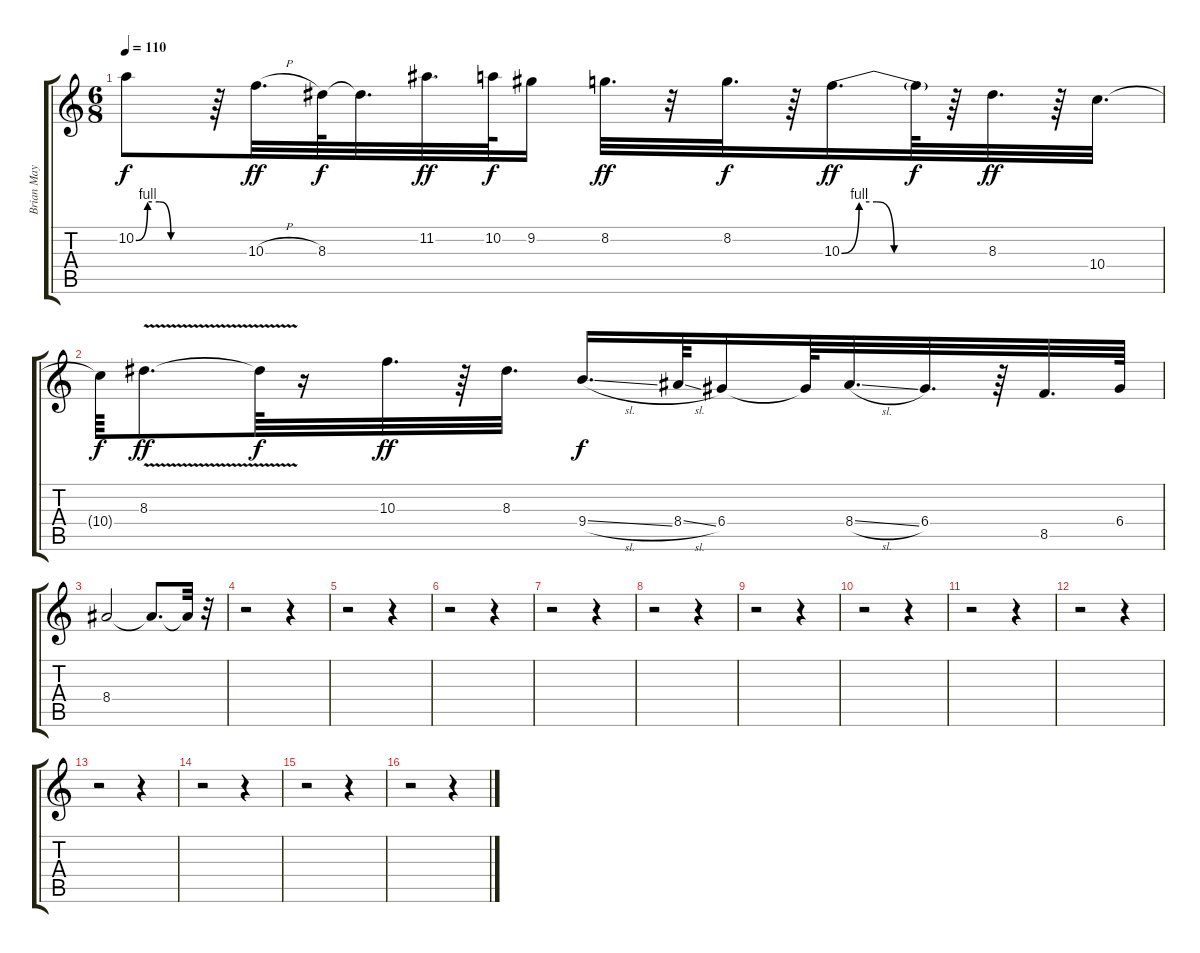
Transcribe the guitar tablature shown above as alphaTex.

\track ("Brian May Solo" "Brian May ") {instrument overdrivenguitar}
\staff {score tabs}
\tuning (E4 B3 G3 D3 A2 E2) {hide}
\ts (6 8)
\tempo 110
\clef g2
\ks c
10.2{be (custom 0 0 10 4 20 4 30 0 60 0) t}.8{dy f} r.64 10.3{h}.32{d dy ff} 8.3.64{dy f} 8.3{t}.32{d} 11.2.32{d dy ff} 10.2.64{dy f} 9.2.16 8.2.32{d dy ff} r.32 8.2.32{d dy f} r.64 10.3{be (custom 0 0 10 4 20 4 30 0 60 0)}.16{d dy ff} 10.3{t}.64{dy f} r.64 8.3.32{d dy ff} r.64 10.4.32{d} |
10.4{t}.64{dy f} 8.3{v}.8{d dy ff} 8.3{t}.64{dy f} r.16 10.3.32{d dy ff} r.64 8.3.32{d} 9.4{sl}.16{d dy f} 8.4{sl}.64 6.4.16 6.4{t}.64 8.4{sl}.32{d} 6.4.32{d} r.64 8.5.32{d} 6.4.64 |
8.4.2 8.4{t}.8{d} 8.4{t}.32 r.32 |
r.2 r.4 |
r.2 r.4 |
r.2 r.4 |
r.2 r.4 |
r.2 r.4 |
r.2 r.4 |
r.2 r.4 |
r.2 r.4 |
r.2 r.4 |
r.2 r.4 |
r.2 r.4 |
r.2 r.4 |
r.2 r.4
